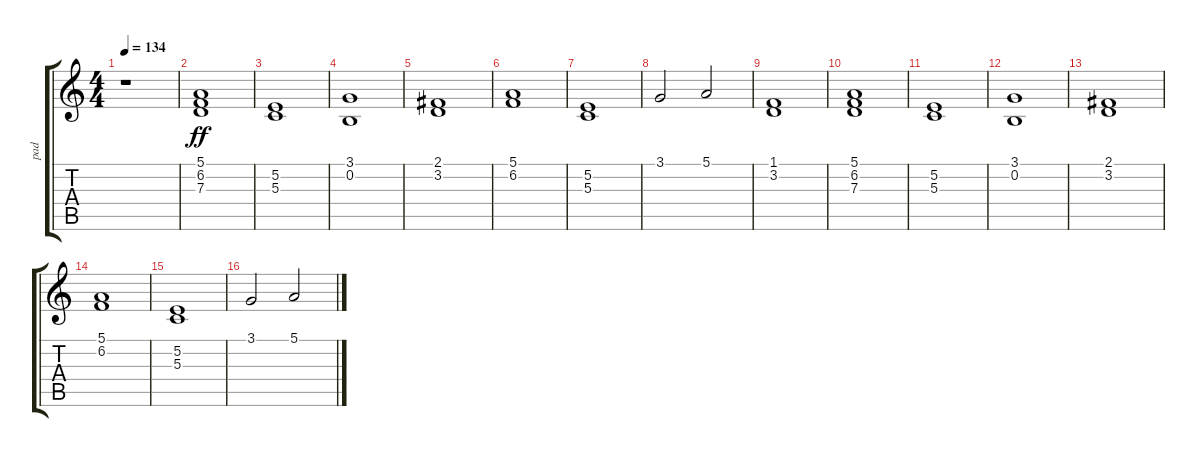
\track ("pad" "pad") {instrument pad7halo}
\staff {score tabs}
\tuning (E4 B3 G3 D3 A2 E2) {hide}
\ts (4 4)
\tempo 134
\clef g2
\ks c
r.1{dy ff instrument pad7halo} |
(5.1 6.2 7.3).1 |
(5.2 5.3).1 |
(3.1 0.2).1 |
(2.1 3.2).1 |
(5.1 6.2).1 |
(5.2 5.3).1 |
3.1.2 5.1.2 |
(1.1 3.2).1 |
(5.1 6.2 7.3).1 |
(5.2 5.3).1 |
(3.1 0.2).1 |
(2.1 3.2).1 |
(5.1 6.2).1 |
(5.2 5.3).1 |
3.1.2 5.1.2
